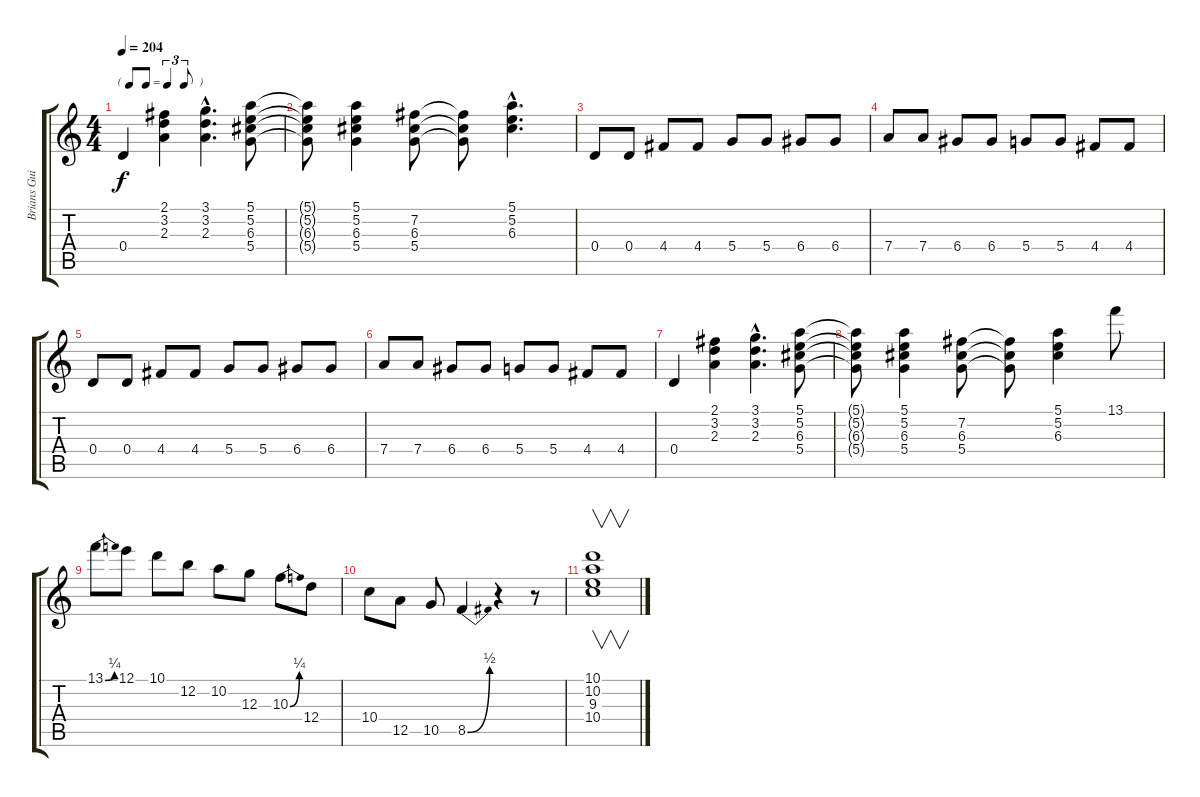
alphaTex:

\track ("Brians Guitar" "Brians Gui") {instrument overdrivenguitar}
\staff {score tabs}
\tuning (E4 B3 G3 D3 A2 E2) {hide}
\ts (4 4)
\tf triplet8th
\tempo 204
\clef g2
\ks c
0.4.4{dy f} (2.1 3.2 2.3).4 (3.1{hac} 3.2{hac} 2.3{hac}).4{d} (5.1 5.2 6.3 5.4).8 |
(5.1{t} 5.2{t} 6.3{t} 5.4{t}).8 (5.1 5.2 6.3 5.4).4 (7.2 6.3 5.4).8 (7.2{t} 6.3{t} 5.4{t}).8 (5.1{hac} 5.2{hac} 6.3{hac}).4{d} |
0.4.8 0.4.8 4.4.8 4.4.8 5.4.8 5.4.8 6.4.8 6.4.8 |
7.4.8 7.4.8 6.4.8 6.4.8 5.4.8 5.4.8 4.4.8 4.4.8 |
0.4.8 0.4.8 4.4.8 4.4.8 5.4.8 5.4.8 6.4.8 6.4.8 |
7.4.8 7.4.8 6.4.8 6.4.8 5.4.8 5.4.8 4.4.8 4.4.8 |
0.4.4 (2.1 3.2 2.3).4 (3.1{hac} 3.2{hac} 2.3{hac}).4{d} (5.1 5.2 6.3 5.4).8 |
(5.1{t} 5.2{t} 6.3{t} 5.4{t}).8 (5.1 5.2 6.3 5.4).4 (7.2 6.3 5.4).8 (7.2{t} 6.3{t} 5.4{t}).8 (5.1 5.2 6.3).4 13.1.8 |
13.1{be (bend 0 0 60 1)}.8 12.1.8 10.1.8 12.2.8 10.2.8 12.3.8 10.3{be (bend 0 0 60 1)}.8 12.4.8 |
10.4.8 12.5.8 10.5.8 8.5{be (bend 0 0 60 2)}.4 r.4 r.8 |
(10.1 10.2 9.3 10.4).1{v}
